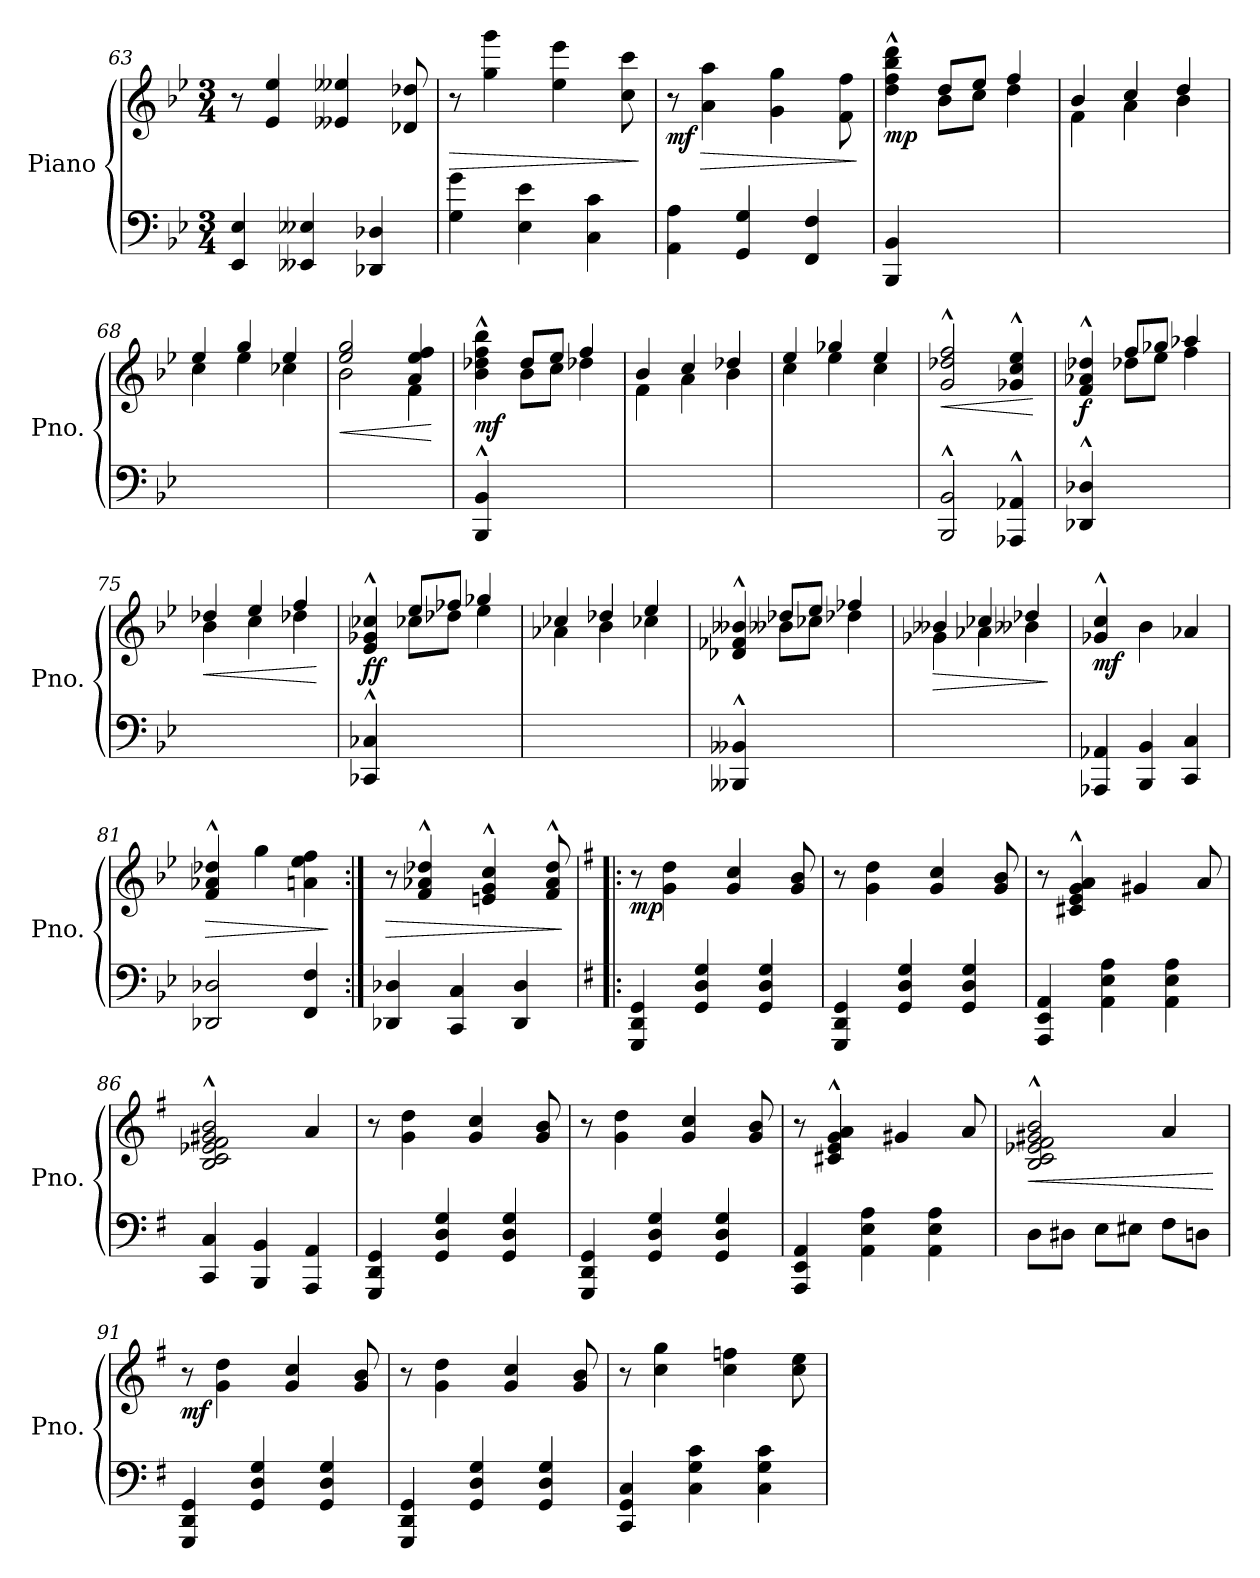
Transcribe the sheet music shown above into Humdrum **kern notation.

**kern	**kern	**dynam
*part1	*part1	*part1
*staff2	*staff1	*staff1/2
*I"Piano	*	*
*I'Pno.	*	*
*clefF4	*clefG2	*
*k[b-e-]	*k[b-e-]	*
*M3/4	*M3/4	*
=63	=63	=63
4EE-/ 4E-/	8r	.
.	4e-/ 4ee-/	.
4EE--X/ 4E--X/	.	.
.	4e--X/ 4ee--X/	.
4DD-X/ 4D-X/	.	.
.	8d-X/ 8dd-X/	.
=64	=64	=64
!	!	!LO:HP:b
4G\ 4g\	8r	>
.	4gg\ 4ggg\	.
4E-\ 4e-\	.	.
.	4ee-\ 4eee-\	.
4C\ 4c\	.	.
.	8cc\ 8ccc\	.
.	.	]
=65	=65	=65
!	!	!LO:HP:b
!	!	!LO:DY:n=1:b
4AA\ 4A\	8r	> mf
.	4a\ 4aa\	.
4GG/ 4G/	.	.
.	4g\ 4gg\	.
4FF/ 4F/	.	.
.	8f\ 8ff\	.
.	.	]
!!LO:LB:g=z
=66	=66	=66
*	*^	*
!	!	!	!LO:DY:b
4BBB-/ 4BB-/	4dd\^^ 4ff\^^ 4bb-\^^ 4ddd\^^	4ryy	mp
2ryy	8dd/L	8b-\L	.
.	8ee-/J	8cc\J	.
.	4ff/	4dd\	.
=67	=67	=67	=67
2.ryy	4b-/	4f\	.
.	4cc/	4a\	.
.	4dd/	4b-\	.
=68	=68	=68	=68
2.ryy	4ee-/	4cc\	.
.	4gg/	4ee-\	.
.	4ee-/	4cc-X\	.
=69	=69	=69	=69
!	!	!	!LO:HP:b
2.ryy	2ee-/ 2gg/	2b-\	<
.	4a/ 4ee-/ 4ff/	4f\	.
*	*v	*v	*
.	.	[
!!LO:LB:g=z
=70	=70	=70
*	*^	*
!	!	!	!LO:DY:b
4BBB-/^^ 4BB-/^^	4b-\^^ 4dd-X\^^ 4ff\^^ 4bb-\^^	4ryy	mf
2ryy	8dd-/L	8b-\L	.
.	8ee-/J	8cc\J	.
.	4ff/	4dd-X\	.
=71	=71	=71	=71
2.ryy	4b-/	4f\	.
.	4cc/	4a\	.
.	4dd-X/	4b-\	.
=72	=72	=72	=72
2.ryy	4ee-/	4cc\	.
.	4gg-X/	4ee-\	.
.	4ee-/	4cc\	.
=73	=73	=73	=73
!	!	!	!LO:HP:b
*	*v	*v	*
2BBB-/^^ 2BB-/^^	2g/^^ 2dd-X/^^ 2ff/^^	<
4AAA-X/^^ 4AA-X/^^	4g-X/^^ 4cc/^^ 4ee-/^^	.
.	.	[
!!LO:PB:g=z
=74	=74	=74
*	*^	*
!	!	!	!LO:DY:b
4DD-X/^^ 4D-X/^^	4f/^^ 4a-X/^^ 4dd-X/^^	4ryy	f
2ryy	8ff/L	8dd-X\L	.
.	8gg-X/J	8ee-\J	.
.	4aa-X/	4ff\	.
=75	=75	=75	=75
!	!	!	!LO:HP:b
2.ryy	4dd-X/	4b-\	<
.	4ee-/	4cc\	.
.	4ff/	4dd-X\	.
*	*v	*v	*
.	.	[
=76	=76	=76
*	*^	*
!	!	!	!LO:DY:b
4CC-X/^^ 4C-X/^^	4e-/^^ 4g-X/^^ 4cc-X/^^	4ryy	ff
2ryy	8ee-/L	8cc-X\L	.
.	8ff-X/J	8dd-X\J	.
.	4gg-X/	4ee-\	.
=77	=77	=77	=77
2.ryy	4cc-X/	4a-X\	.
.	4dd-X/	4b-\	.
.	4ee-/	4cc-X\	.
!!LO:LB:g=z	!!
=78	=78	=78	=78
4BBB--X/^^ 4BB--X/^^	4d-X/^^ 4f-X/^^ 4b--X/^^	4ryy	.
2ryy	8dd-X/L	8b--X\L	.
.	8ee-/J	8cc-X\J	.
.	4ff-X/	4dd-X\	.
=79	=79	=79	=79
!	!	!	!LO:HP:b
2.ryy	4b--X/	4g-X\	>
.	4cc-X/	4a-X\	.
.	4dd-X/	4b--X\	.
*	*v	*v	*
.	.	]
=80	=80	=80
!	!	!LO:DY:b
4AAA-X/ 4AA-X/	4g-X/^^ 4cc/^^	mf
4BBB-/ 4BB-/	4b-\	.
4CC/ 4C/	4a-X/	.
=81	=81	=81
!	!	!LO:HP:b
2DD-X/ 2D-X/	4f/^^ 4a-X/^^ 4dd-X/^^	>
.	4gg\	.
4FF/ 4F/	4an\ 4ee-\ 4ff\	.
.	.	]
=82:|!	=82:|!	=82:|!
!	!	!LO:HP:b
4DD-X/ 4D-X/	8r	>
.	4f/^^ 4a-X/^^ 4dd-X/^^	.
4CC/ 4C/	.	.
.	4en/^^ 4g/^^ 4cc/^^	.
4DD-/ 4D-/	.	.
.	8f/^^ 8a-/^^ 8dd-/^^	.
.	.	]
!!LO:LB:g=z
=83!|:	=83!|:	=83!|:
*k[f#]	*k[f#]	*
!	!	!LO:DY:b
4GGG/ 4DD/ 4GG/	8r	mp
.	4g\ 4dd\	.
4GG/ 4D/ 4G/	.	.
.	4g/ 4cc/	.
4GG/ 4D/ 4G/	.	.
.	8g/ 8b/	.
=84	=84	=84
4GGG/ 4DD/ 4GG/	8r	.
.	4g\ 4dd\	.
4GG/ 4D/ 4G/	.	.
.	4g/ 4cc/	.
4GG/ 4D/ 4G/	.	.
.	8g/ 8b/	.
=85	=85	=85
4AAA/ 4EE/ 4AA/	8r	.
.	4c#X/^^ 4e/^^ 4g/^^ 4a/^^	.
4AA\ 4E\ 4A\	.	.
.	4g#X/	.
4AA\ 4E\ 4A\	.	.
.	8a/	.
=86	=86	=86
4CC/ 4C/	2B/^^ 2c/^^ 2e-X/^^ 2f#/^^ 2g#X/^^ 2b/^^	.
4BBB/ 4BB/	.	.
4AAA/ 4AA/	4a/	.
!!LO:LB:g=z
=87	=87	=87
4GGG/ 4DD/ 4GG/	8r	.
.	4g\ 4dd\	.
4GG/ 4D/ 4G/	.	.
.	4g/ 4cc/	.
4GG/ 4D/ 4G/	.	.
.	8g/ 8b/	.
=88	=88	=88
4GGG/ 4DD/ 4GG/	8r	.
.	4g\ 4dd\	.
4GG/ 4D/ 4G/	.	.
.	4g/ 4cc/	.
4GG/ 4D/ 4G/	.	.
.	8g/ 8b/	.
=89	=89	=89
4AAA/ 4EE/ 4AA/	8r	.
.	4c#X/^^ 4e/^^ 4g/^^ 4a/^^	.
4AA\ 4E\ 4A\	.	.
.	4g#X/	.
4AA\ 4E\ 4A\	.	.
.	8a/	.
=90	=90	=90
!	!	!LO:HP:b
8D\L	2B/^^ 2c/^^ 2e-X/^^ 2f#/^^ 2g#X/^^ 2b/^^	<
8D#X\J	.	.
8E\L	.	.
8E#X\J	.	.
8F#\L	4a/	.
8Dn\J	.	.
.	.	[
!!LO:LB:g=z
=91	=91	=91
!	!	!LO:DY:b
4GGG/ 4DD/ 4GG/	8r	mf
.	4g\ 4dd\	.
4GG/ 4D/ 4G/	.	.
.	4g/ 4cc/	.
4GG/ 4D/ 4G/	.	.
.	8g/ 8b/	.
=92	=92	=92
4GGG/ 4DD/ 4GG/	8r	.
.	4g\ 4dd\	.
4GG/ 4D/ 4G/	.	.
.	4g/ 4cc/	.
4GG/ 4D/ 4G/	.	.
.	8g/ 8b/	.
=93	=93	=93
4CC/ 4GG/ 4C/	8r	.
.	4cc\ 4gg\	.
4C\ 4G\ 4c\	.	.
.	4cc\ 4ffn\	.
4C\ 4G\ 4c\	.	.
.	8cc\ 8ee\	.
=	=	=
*-	*-	*-
